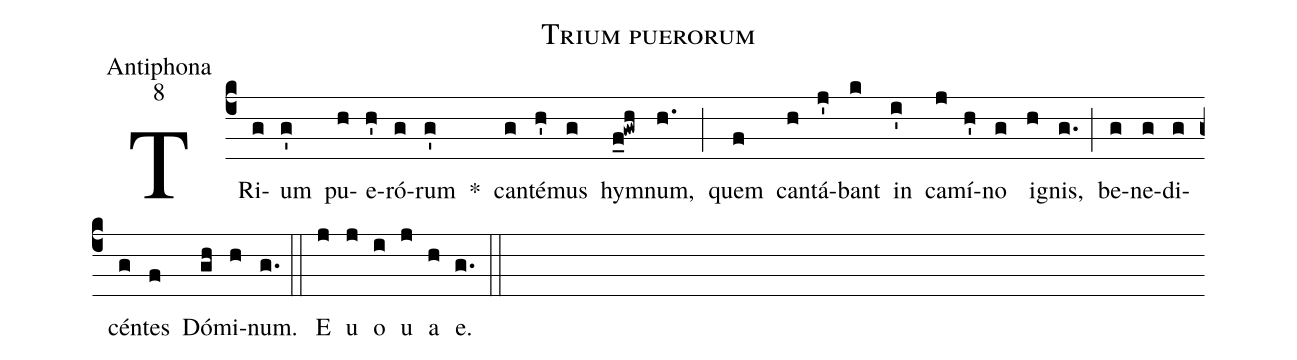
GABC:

name:Trium puerorum;
office-part:Antiphona;
mode:8;
%%
(c4) TRi(g)um(g') pu(h)e(h')ró(g)rum(g') *() can(g)té(h')mus(g) hy(f_0!gwh)mnum,(h.) (;) quem(f) can(h)tá(j')bant(k) in(i') ca(j)mí(h')no(g) i(h)gnis,(g.) (;) be(g)ne(g)di(g)cén(g)tes(f) Dó(gh)mi(h)num.(g.) (::) <eu>E(j) u(j) o(i) u(j) a(h) e.</eu>(g.) (::)
